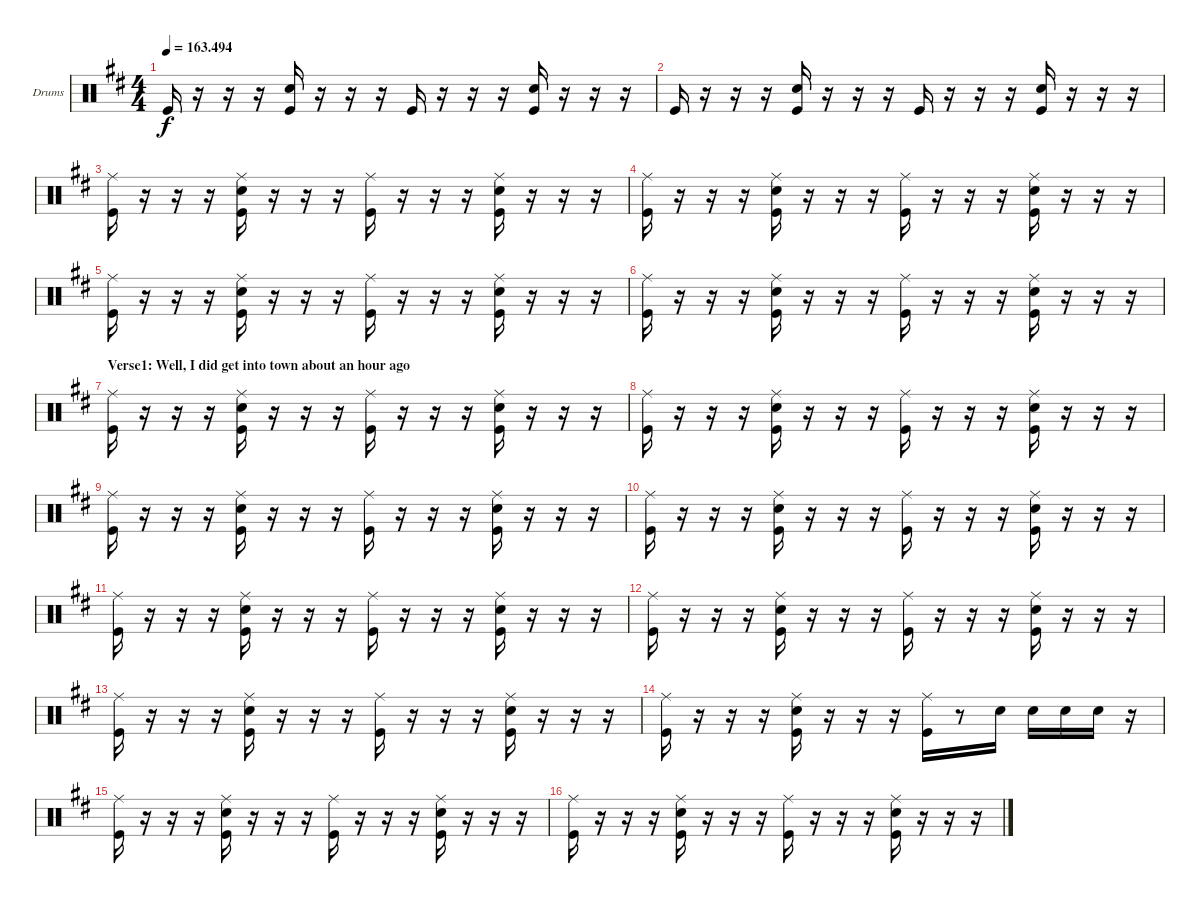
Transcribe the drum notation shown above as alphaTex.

\bracketExtendMode groupsimilarinstruments
\firstSystemTrackNameOrientation horizontal
\otherSystemsTrackNameOrientation horizontal
\track ("Drumkit" "Drums") {instrument percussion}
\staff {score}
\articulation defaults
\ts (4 4)
\tempo
163.494
\accidentals auto
\clef neutral
\ottava regular
\simile none
\scale
0.333333
\ks d "Kick (hit)".16{dy f}
r.16 r.16 r.16 ("Kick (hit)" "Snare (hit) 2").16 r.16 r.16 r.16 "Kick (hit)".16 r.16 r.16 r.16 ("Kick (hit)" "Snare (hit) 2").16 r.16 r.16 r.16 |
\scale
0.333333 "Kick (hit)".16 r.16 r.16 r.16 ("Kick (hit)" "Snare (hit) 2").16 r.16 r.16 r.16 "Kick (hit)".16 r.16 r.16 r.16 ("Kick (hit)" "Snare (hit) 2").16 r.16 r.16 r.16 |
\scale
0.333333 ("Ride (middle)" "Kick (hit)").16 r.16 r.16 r.16 ("Ride (middle)" "Kick (hit)" "Snare (hit) 2").16 r.16 r.16 r.16 ("Ride (middle)" "Kick (hit)").16 r.16 r.16 r.16 ("Ride (middle)" "Kick (hit)" "Snare (hit) 2").16 r.16 r.16 r.16 |
\scale
0.333333 ("Ride (middle)" "Kick (hit)").16 r.16 r.16 r.16 ("Ride (middle)" "Kick (hit)" "Snare (hit) 2").16 r.16 r.16 r.16 ("Ride (middle)" "Kick (hit)").16 r.16 r.16 r.16 ("Kick (hit)" "Snare (hit) 2" "Ride (middle)").16 r.16 r.16 r.16 |
\scale
0.333333 ("Ride (middle)" "Kick (hit)").16 r.16 r.16 r.16 ("Ride (middle)" "Kick (hit)" "Snare (hit) 2").16 r.16 r.16 r.16 ("Ride (middle)" "Kick (hit)").16 r.16 r.16 r.16 ("Ride (middle)" "Kick (hit)" "Snare (hit) 2").16 r.16 r.16 r.16 |
\scale
0.333333 ("Ride (middle)" "Kick (hit)").16 r.16 r.16 r.16 ("Ride (middle)" "Kick (hit)" "Snare (hit) 2").16 r.16 r.16 r.16 ("Ride (middle)" "Kick (hit)").16 r.16 r.16 r.16 ("Kick (hit)" "Snare (hit) 2" "Ride (middle)").16 r.16 r.16 r.16 |
\section ("" "Verse1: Well, I did get into town about an hour ago ")
\scale
0.333333 ("Ride (middle)" "Kick (hit)").16 r.16 r.16 r.16 ("Ride (middle)" "Kick (hit)" "Snare (hit) 2").16 r.16 r.16 r.16 ("Ride (middle)" "Kick (hit)").16 r.16 r.16 r.16 ("Ride (middle)" "Kick (hit)" "Snare (hit) 2").16 r.16 r.16 r.16 |
\scale
0.333333 ("Ride (middle)" "Kick (hit)").16 r.16 r.16 r.16 ("Ride (middle)" "Kick (hit)" "Snare (hit) 2").16 r.16 r.16 r.16 ("Ride (middle)" "Kick (hit)").16 r.16 r.16 r.16 ("Kick (hit)" "Snare (hit) 2" "Ride (middle)").16 r.16 r.16 r.16 |
\scale
0.333333 ("Ride (middle)" "Kick (hit)").16 r.16 r.16 r.16 ("Ride (middle)" "Kick (hit)" "Snare (hit) 2").16 r.16 r.16 r.16 ("Ride (middle)" "Kick (hit)").16 r.16 r.16 r.16 ("Ride (middle)" "Kick (hit)" "Snare (hit) 2").16 r.16 r.16 r.16 |
\scale
0.333333 ("Ride (middle)" "Kick (hit)").16 r.16 r.16 r.16 ("Ride (middle)" "Kick (hit)" "Snare (hit) 2").16 r.16 r.16 r.16 ("Ride (middle)" "Kick (hit)").16 r.16 r.16 r.16 ("Kick (hit)" "Snare (hit) 2" "Ride (middle)").16 r.16 r.16 r.16 |
\scale
0.333333 ("Ride (middle)" "Kick (hit)").16 r.16 r.16 r.16 ("Ride (middle)" "Kick (hit)" "Snare (hit) 2").16 r.16 r.16 r.16 ("Ride (middle)" "Kick (hit)").16 r.16 r.16 r.16 ("Ride (middle)" "Kick (hit)" "Snare (hit) 2").16 r.16 r.16 r.16 |
\scale
0.337415 ("Ride (middle)" "Kick (hit)").16 r.16 r.16 r.16 ("Ride (middle)" "Kick (hit)" "Snare (hit) 2").16 r.16 r.16 r.16 ("Ride (middle)" "Kick (hit)").16 r.16 r.16 r.16 ("Kick (hit)" "Snare (hit) 2" "Ride (middle)").16 r.16 r.16 r.16 |
\scale
0.337415 ("Ride (middle)" "Kick (hit)").16 r.16 r.16 r.16 ("Ride (middle)" "Kick (hit)" "Snare (hit) 2").16 r.16 r.16 r.16 ("Ride (middle)" "Kick (hit)").16 r.16 r.16 r.16 ("Ride (middle)" "Kick (hit)" "Snare (hit) 2").16 r.16 r.16 r.16 |
\scale
0.32517 ("Ride (middle)" "Kick (hit)").16 r.16 r.16 r.16 ("Ride (middle)" "Kick (hit)" "Snare (hit) 2").16 r.16 r.16 r.16 ("Ride (middle)" "Kick (hit)").16 r.8 "Snare (hit) 2".16 "Snare (hit) 2".16 "Snare (hit) 2".16 "Snare (hit) 2".16 r.16 |
\scale
0.333333 ("Ride (middle)" "Kick (hit)").16 r.16 r.16 r.16 ("Ride (middle)" "Kick (hit)" "Snare (hit) 2").16 r.16 r.16 r.16 ("Ride (middle)" "Kick (hit)").16 r.16 r.16 r.16 ("Ride (middle)" "Kick (hit)" "Snare (hit) 2").16 r.16 r.16 r.16 |
\scale
0.333333 ("Ride (middle)" "Kick (hit)").16 r.16 r.16 r.16 ("Ride (middle)" "Kick (hit)" "Snare (hit) 2").16 r.16 r.16 r.16 ("Ride (middle)" "Kick (hit)").16 r.16 r.16 r.16 ("Kick (hit)" "Snare (hit) 2" "Ride (middle)").16 r.16 r.16 r.16
